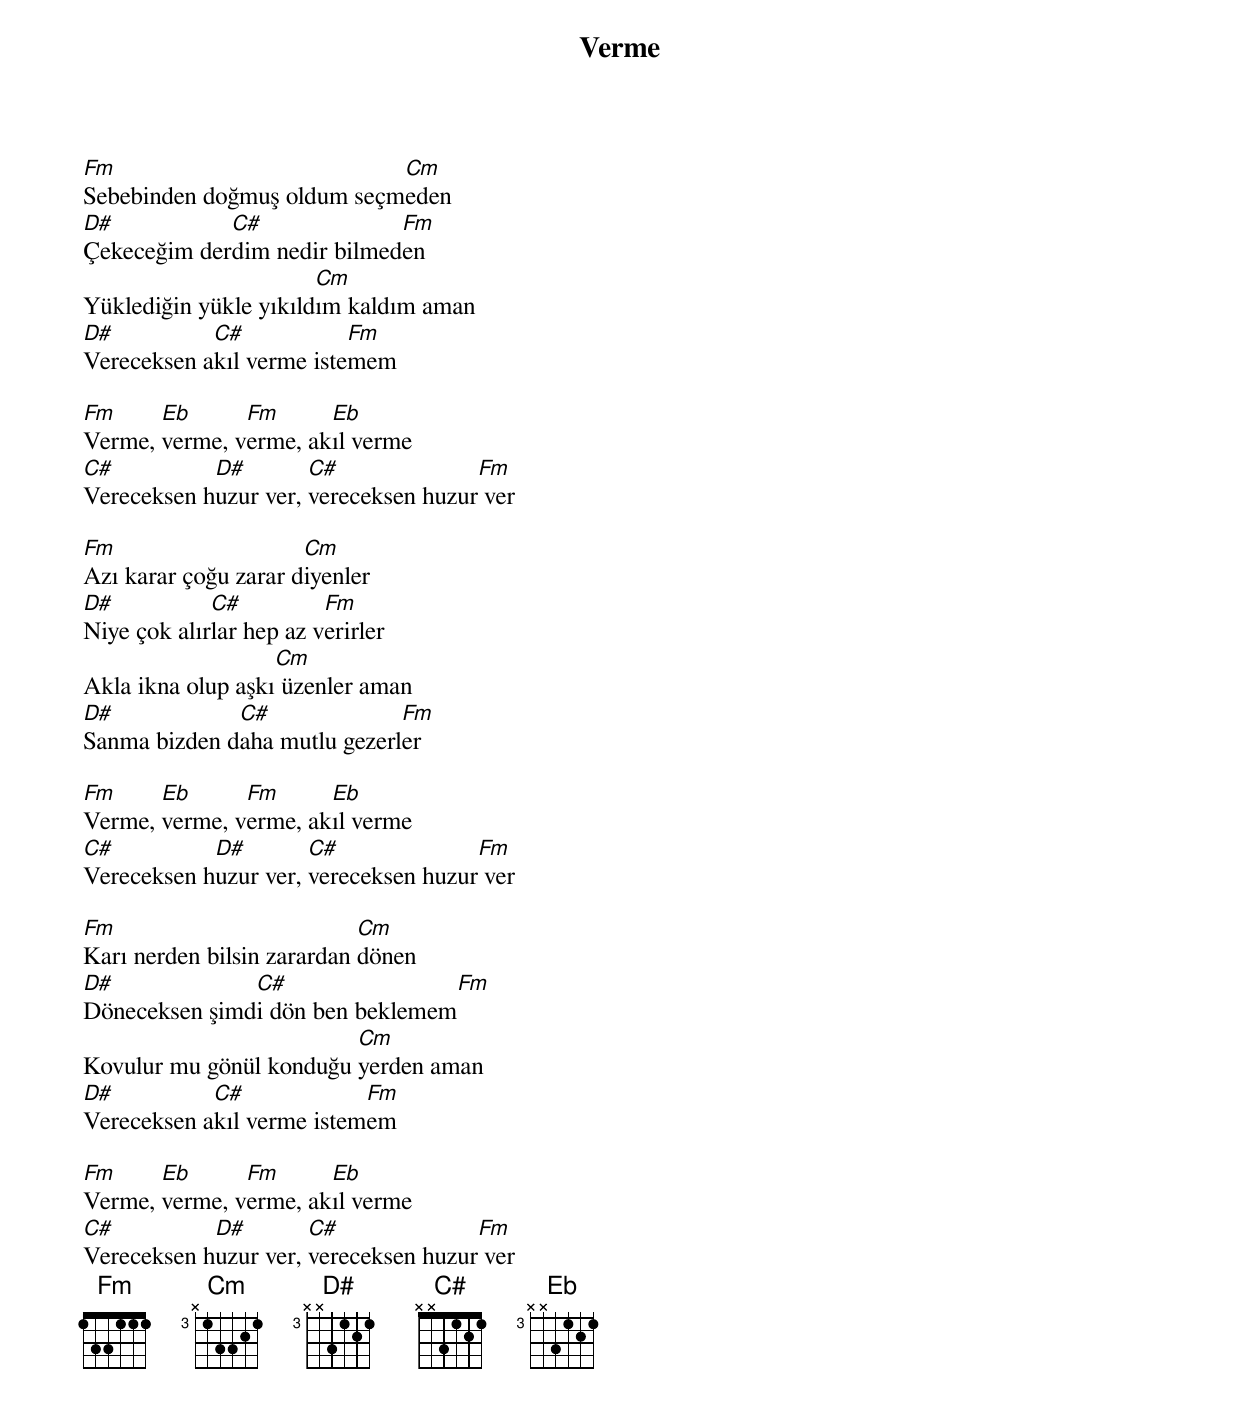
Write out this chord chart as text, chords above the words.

{title: Verme}
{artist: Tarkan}

Fm                          Cm
Sebebinden doğmuş oldum seçmeden
D#           C#              Fm
Çekeceğim derdim nedir bilmeden
                       Cm
Yüklediğin yükle yıkıldım kaldım aman
D#          C#            Fm
Vereceksen akıl verme istemem

Fm     Eb      Fm      Eb
Verme, verme, verme, akıl verme
C#          D#        C#              Fm
Vereceksen huzur ver, vereceksen huzur ver

Fm                    Cm
Azı karar çoğu zarar diyenler
D#           C#          Fm
Niye çok alırlar hep az verirler
                   Cm
Akla ikna olup aşkı üzenler aman
D#            C#              Fm
Sanma bizden daha mutlu gezerler

Fm     Eb      Fm      Eb
Verme, verme, verme, akıl verme
C#          D#        C#              Fm
Vereceksen huzur ver, vereceksen huzur ver

Fm                          Cm
Karı nerden bilsin zarardan dönen
D#             C#                Fm
Döneceksen şimdi dön ben beklemem
                         Cm
Kovulur mu gönül konduğu yerden aman
D#          C#             Fm
Vereceksen akıl verme istemem

Fm     Eb      Fm      Eb
Verme, verme, verme, akıl verme
C#          D#        C#              Fm
Vereceksen huzur ver, vereceksen huzur ver
